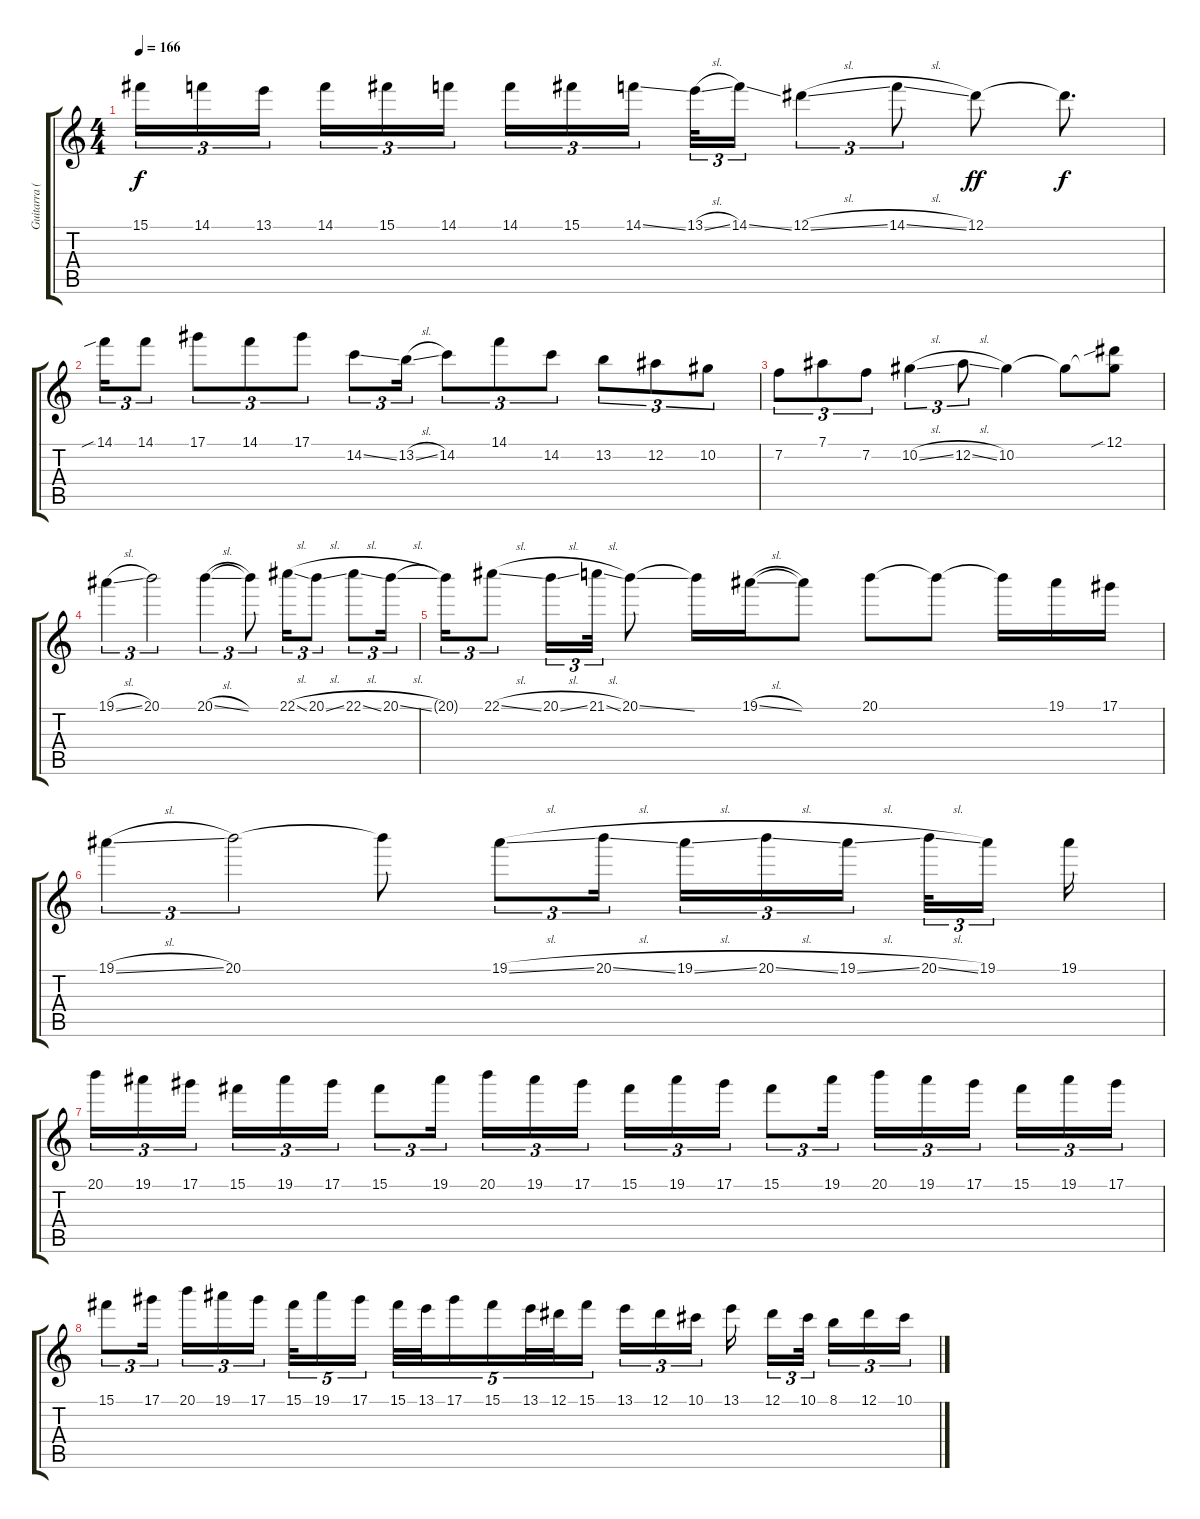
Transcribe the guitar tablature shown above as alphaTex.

\track ("Guitarra (Walter Giardino)" "Guitarra (") {instrument distortionguitar}
\staff {score tabs}
\tuning (Eb4 Bb3 Gb3 Db3 Ab2 Eb2) {hide}
\ts (4 4)
\tempo 166
\clef g2
\ks c
15.1.16{tu (3 2) dy f} 14.1.16{tu (3 2)} 13.1.16{tu (3 2) beam splitsecondary} 14.1.16{tu (3 2)} 15.1.16{tu (3 2)} 14.1.16{tu (3 2)} 14.1.16{tu (3 2)} 15.1.16{tu (3 2)} 14.1{ss}.16{tu (3 2) beam splitsecondary} 13.1{sl}.32{tu (3 2)} 14.1{ss}.16{tu (3 2)} 12.1{sl}.4{tu (3 2)} 14.1{sl}.8{tu (3 2)} 12.1.8{dy ff} 12.1{t}.8{d dy f} |
14.1{sib}.16{tu (3 2)} 14.1.8{tu (3 2)} 17.1.8{tu (3 2)} 14.1.8{tu (3 2)} 17.1.8{tu (3 2)} 14.2{ss}.8{tu (3 2)} 13.2{sl}.16{tu (3 2)} 14.2.8{tu (3 2)} 14.1.8{tu (3 2)} 14.2.8{tu (3 2)} 13.2.8{tu (3 2)} 12.2.8{tu (3 2)} 10.2.8{tu (3 2)} |
7.2.8{tu (3 2)} 7.1.8{tu (3 2)} 7.2.8{tu (3 2)} 10.2{sl}.4{tu (3 2)} 12.2{sl}.8{tu (3 2)} 10.2.4 10.2{t}.8 (12.1{sib} 10.2{t}).8 |
19.1{sl}.4{tu (3 2)} 20.1.2{tu (3 2)} 20.1{sl}.4{tu (3 2)} 20.1{t}.8{tu (3 2)} 22.1{sl}.16{tu (3 2)} 20.1{sl}.8{tu (3 2)} 22.1{sl}.8{tu (3 2)} 20.1{sl}.16{tu (3 2)} |
20.1{t}.16{tu (3 2)} 22.1{sl}.8{tu (3 2)} 20.1{sl}.16{tu (3 2)} 21.1{sl}.32{tu (3 2)} 20.1{ss}.8 20.1{t}.16 19.1{sl}.16 19.1{t}.8 20.1.8 20.1{t}.8 20.1{t}.16 19.1.16 17.1.16 |
19.1{sl}.4{tu (3 2)} 20.1.2{tu (3 2)} 20.1{t}.8 19.1{sl}.8{tu (3 2)} 20.1{sl}.16{tu (3 2)} 19.1{sl}.16{tu (3 2)} 20.1{sl}.16{tu (3 2)} 19.1{sl}.16{tu (3 2) beam splitsecondary} 20.1{sl}.32{tu (3 2)} 19.1.16{tu (3 2) beam splitsecondary} 19.1.16 |
20.1.16{tu (3 2)} 19.1.16{tu (3 2)} 17.1.16{tu (3 2) beam splitsecondary} 15.1.16{tu (3 2)} 19.1.16{tu (3 2)} 17.1.16{tu (3 2)} 15.1.8{tu (3 2)} 19.1.16{tu (3 2) beam splitsecondary} 20.1.16{tu (3 2)} 19.1.16{tu (3 2)} 17.1.16{tu (3 2)} 15.1.16{tu (3 2)} 19.1.16{tu (3 2)} 17.1.16{tu (3 2)} 15.1.8{tu (3 2)} 19.1.16{tu (3 2)} 20.1.16{tu (3 2)} 19.1.16{tu (3 2)} 17.1.16{tu (3 2) beam splitsecondary} 15.1.16{tu (3 2)} 19.1.16{tu (3 2)} 17.1.16{tu (3 2)} |
15.1.8{tu (3 2)} 17.1.16{tu (3 2) beam splitsecondary} 20.1.16{tu (3 2)} 19.1.16{tu (3 2)} 17.1.16{tu (3 2)} 15.1.32{tu (5 4)} 19.1.16{tu (5 4)} 17.1.16{tu (5 4) beam splitsecondary} 15.1.32{tu (5 4)} 13.1.32{tu (5 4)} 17.1.16{tu (5 4)} 15.1.16{tu (5 4)} 13.1.32{tu (5 4)} 12.1.32{tu (5 4)} 15.1.16{tu (5 4) beam splitsecondary} 13.1.16{tu (3 2)} 12.1.16{tu (3 2)} 10.1.16{tu (3 2)} 13.1.16{beam splitsecondary} 12.1.16{tu (3 2)} 10.1.32{tu (3 2) beam splitsecondary} 8.1.16{tu (3 2)} 12.1.16{tu (3 2)} 10.1.16{tu (3 2)}
